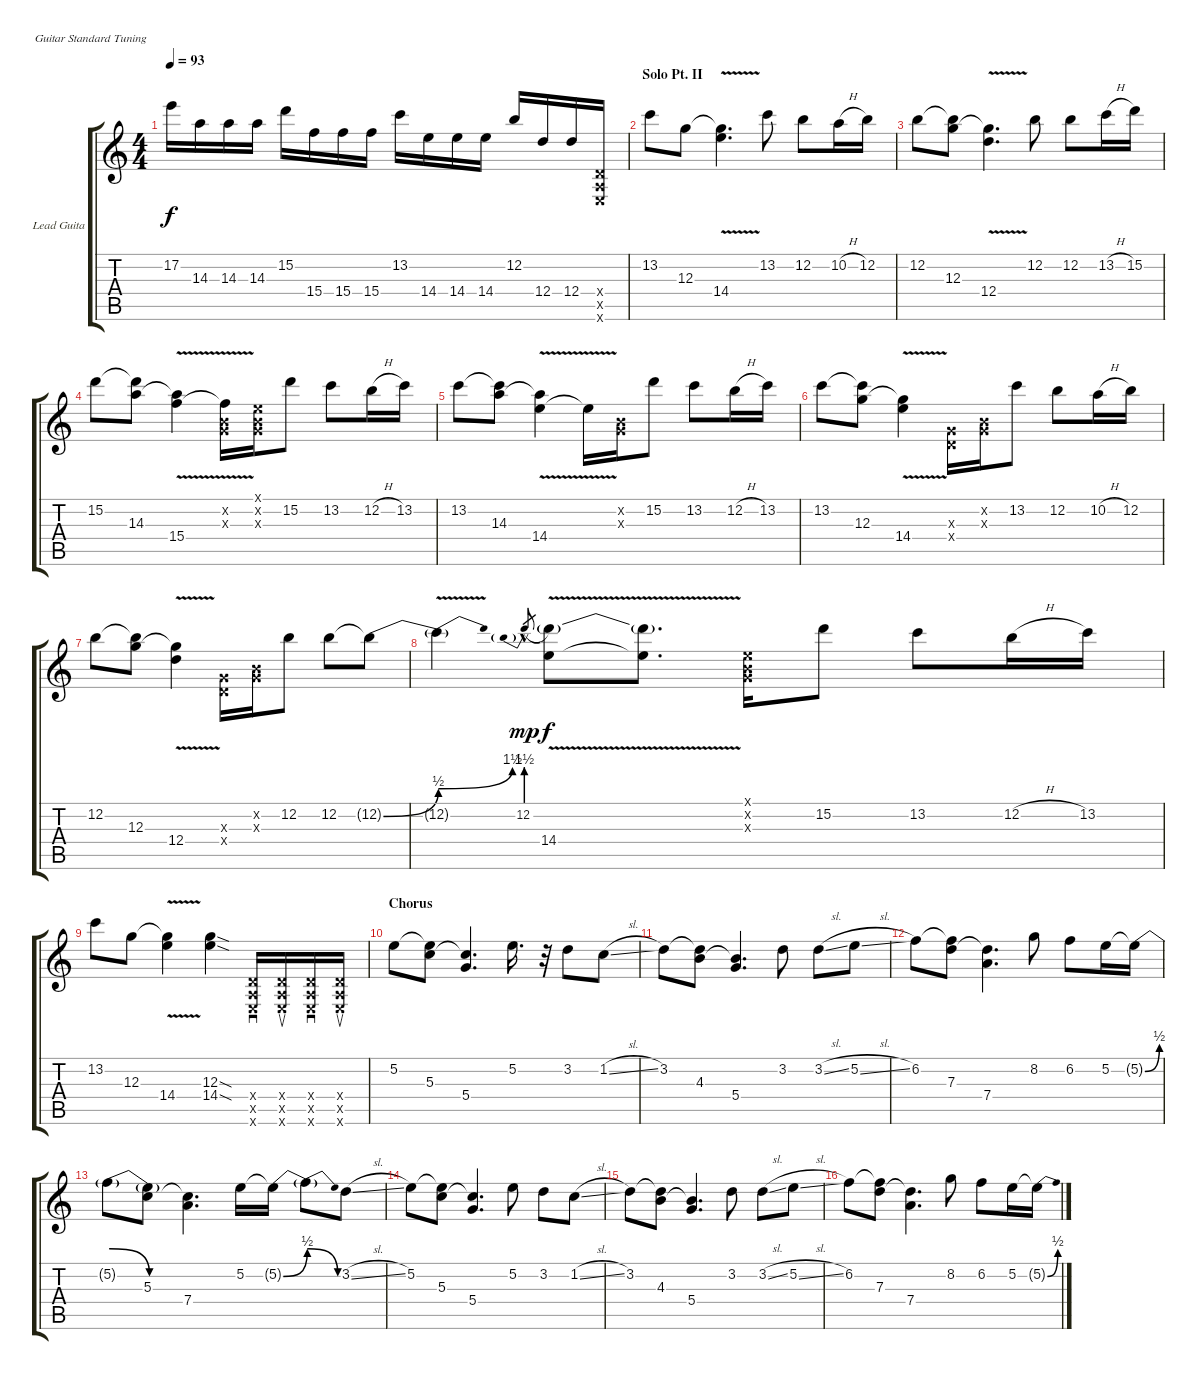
\defaultSystemsLayout 4
\bracketExtendMode groupsimilarinstruments
\firstSystemTrackNameOrientation horizontal
\otherSystemsTrackNameOrientation horizontal
\track ("Lead Guitar" "Lead Guita") {instrument overdrivenguitar}
\staff {score tabs}
\tuning (E4 B3 G3 D3 A2 E2)
\ts (4 4)
\tempo 93
\clef g2
\scale
0.333333
\ks c
17.2.16{dy f} 14.3.16 14.3.16 14.3.16 15.2.16 15.4.16 15.4.16 15.4.16 13.2.16 14.4.16 14.4.16 14.4.16 12.2.16 12.4.16 12.4.16 (0.5{x} 0.6{x} 0.4{x}).16 |
\section ("" "Solo Pt. II")
\scale
0.333333 13.2.8 12.3.8 (14.4{v} 12.3{t}).4{d} 13.2.8 12.2.8 10.2{h}.16 12.2.16 |
\scale
0.333333 12.2.8 (12.3 12.2{t}).8 (12.4{v} 12.3{t}).4{d} 12.2.8 12.2.8 13.2{h}.16 15.2.16 |
\scale
0.333333 15.2.8 (14.3 15.2{t}).8 (15.4{v} 14.3{t}).4 (0.3{x} 15.4{t} 0.2{x}).16 (0.2{x} 0.3{x} 0.1{x}).16 15.2.8 13.2.8 12.2{h}.16 13.2.16 |
\scale
0.333333 13.2.8 (14.3 13.2{t}).8 (14.4{v} 14.3{t}).4 14.4{t}.16 (0.2{x} 0.3{x}).16 15.2.8 13.2.8 12.2{h}.16 13.2.16 |
\scale
0.333333 13.2.8 (12.3 13.2{t}).8 (14.4{v} 12.3{t}).4 (0.3{x} 0.4{x}).16 (0.2{x} 0.3{x}).16 13.2.8 12.2.8 10.2{h}.16 12.2.16 |
\scale
0.333333 12.2.8 (12.3 12.2{t}).8 (12.4{v} 12.3{t}).4 (0.3{x} 0.4{x}).16 (0.2{x} 0.3{x}).16 12.2.8 12.2.8 12.2{be (bend 0 0 32.4 2) t}.8 |
\scale
0.333333 12.2{be (bend 0 2 42 6) v t}.4 12.2{be (prebend 0 6 60 6) hac}.8{gr dy mp} (14.4{v} 12.2{t}).8{dy f} (14.4{v t} 12.2{t}).8{d} (0.2{x} 0.3{x} 0.1{x}).16 15.2.8 13.2.8 12.2{h}.16 13.2.16 |
13.2.8 12.3.8 (14.4{v} 12.3{t}).4 (14.4{sod} 12.3{sod}).4 (0.5{x} 0.4{x} 0.6{x}).16{sd} (0.4{x} 0.5{x} 0.6{x}).16{su} (0.5{x} 0.4{x} 0.6{x}).16{sd} (0.4{x} 0.5{x} 0.6{x}).16{su} |
\section ("" "Chorus")
5.2.8 (5.2{t} 5.3).8 (5.3{t} 5.4).4{d} 5.2.16{d} r.32 3.2.8 1.2{sl}.8 |
3.2.8 (3.2{t} 4.3).8 (5.4 4.3{t}).4{d} 3.2.8 3.2{sl}.8 5.2{sl}.8 |
6.2.8 (7.3 6.2{t}).8 (7.4 7.3{t}).4{d} 8.2.8 6.2.8 5.2.16 5.2{be (bend 0 0 31.2 2) t}.16 |
5.2{be (release 0 2 30.599999999999998 0) t}.8 (5.2{be (hold 0 0 60 0) t} 5.3).8 (7.4 5.3{t}).4{d} 5.2.16 5.2{be (bend 0 0 30 2) t}.16 5.2{be (release 0 2 30.599999999999998 0) t}.8 3.2{sl}.8 |
5.2.8 (5.3 5.2{t}).8 (5.4 5.3{t}).4{d} 5.2.8 3.2.8 1.2{sl}.8 |
3.2.8 (3.2{t} 4.3).8 (5.4 4.3{t}).4{d} 3.2.8 3.2{sl}.8 5.2{sl}.8 |
6.2.8 (7.3 6.2{t}).8 (7.4 7.3{t}).4{d} 8.2.8 6.2.8 5.2.16 5.2{be (bend 0 0 31.2 2) t}.16
